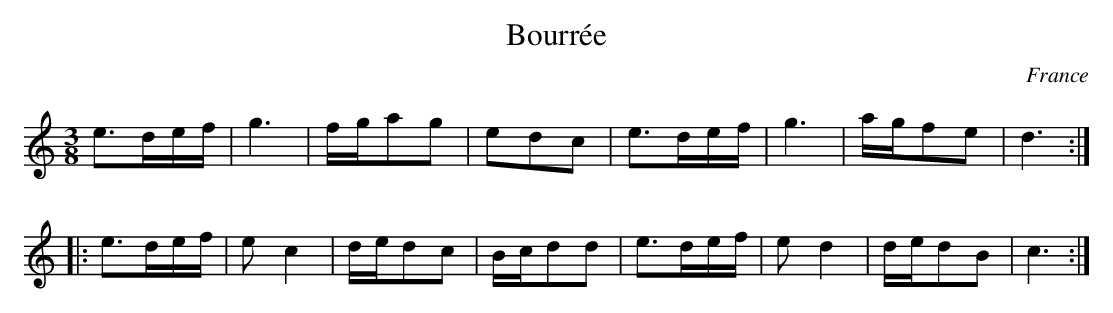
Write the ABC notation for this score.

X:1
T:Bourrée
M:3/8
O:France
K:C major
e3def| g6| fga2g2| e2d2c2| e3def| g6| agf2e2| d6:|
|: e3def| e2c4| ded2c2| Bcd2d2| e3def| e2d4| ded2B2| c6:|
